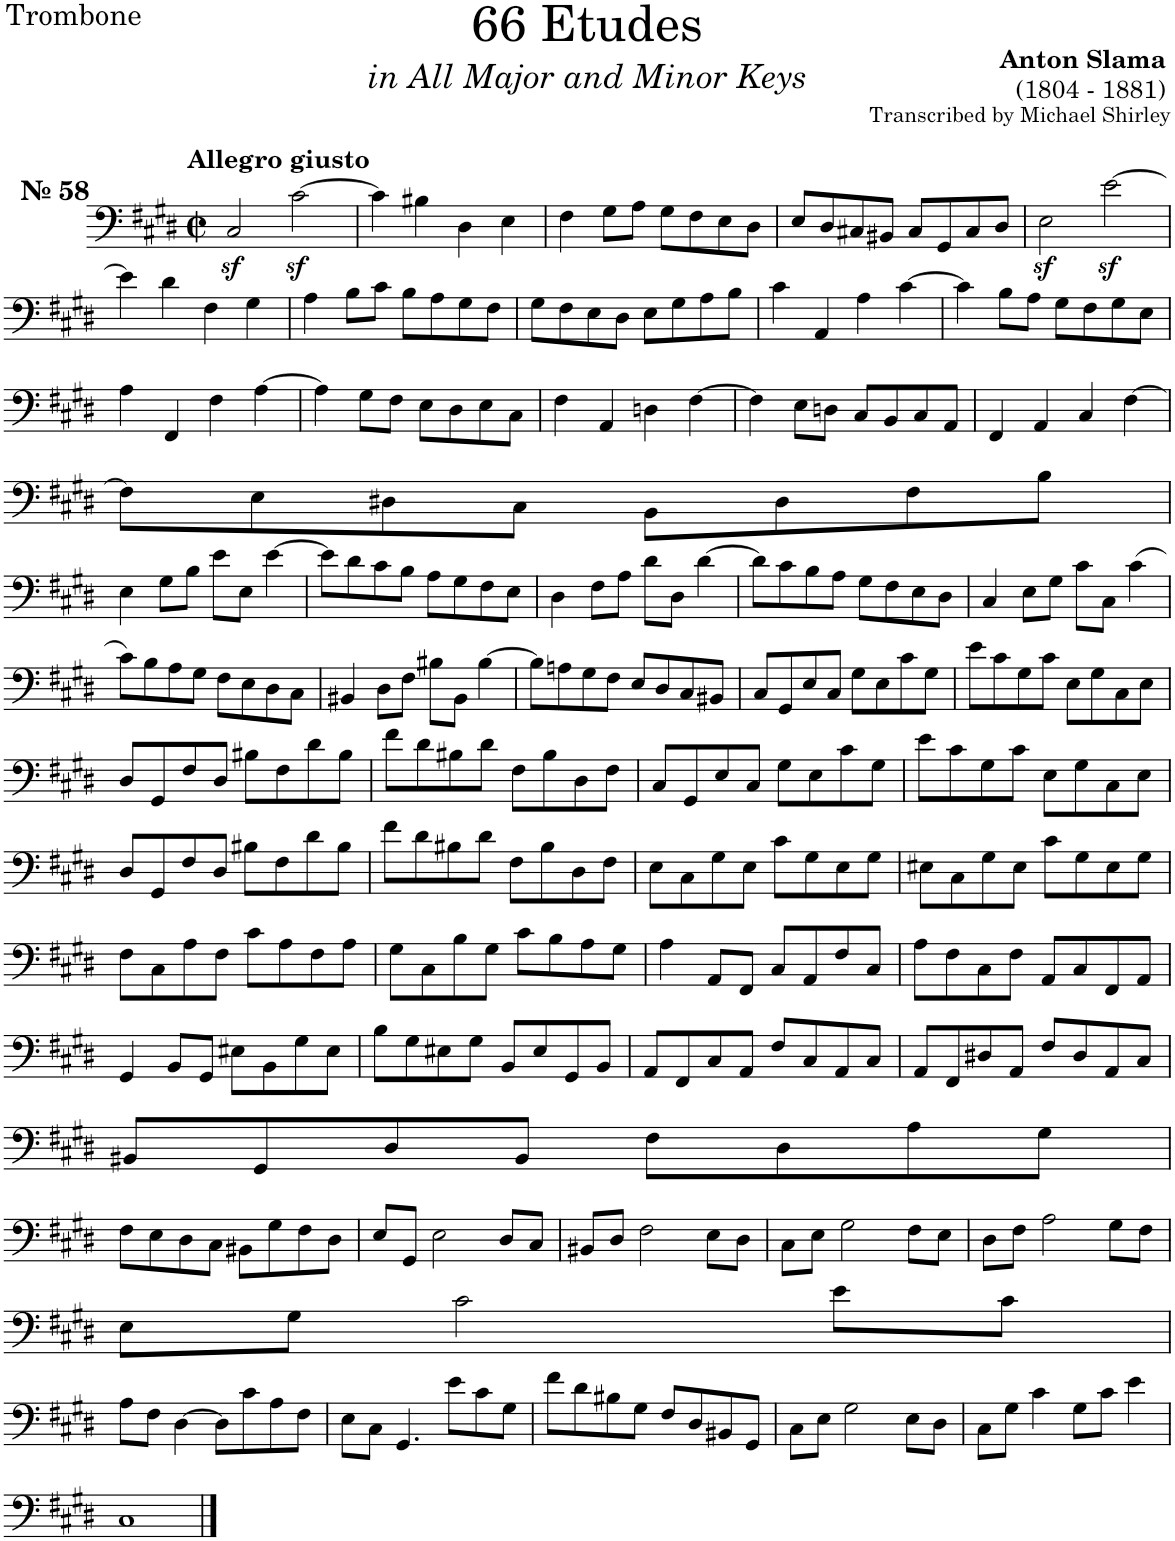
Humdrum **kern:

**kern
*part1
*staff1
*I"Trombone
*I'Tbn.
*clefF4
*k[f#c#g#d#]
*M2/2
*met(c|)
=1
!LO:TX:a:B:t=Allegro giusto
!LO:TX:a:B:t=№ 58
2C#z</
[>2c#z<\
=2
4c#\]
4B#X\
4D#\
4E\
=3
4F#\
8G#\L
8A\J
8G#\L
8F#\
8E\
8D#\J
=4
8E/L
8D#/
8C#X/
8BB#X/J
8C#/L
8GG#/
8C#/
8D#/J
=5
2Ez<\
[2ez<\
!!LO:LB:g=z
=6
4e\]
4d#\
4F#\
4G#\
=7
4A\
8B\L
8c#\J
8B\L
8A\
8G#\
8F#\J
=8
8G#\L
8F#\
8E\
8D#\J
8E\L
8G#\
8A\
8B\J
=9
4c#\
4AA/
4A\
[>4c#\
=10
4c#\]
8B\L
8A\J
8G#\L
8F#\
8G#\
8E\J
!!LO:LB:g=z
=11
4A\
4FF#/
4F#\
[>4A\
=12
4A\]
8G#\L
8F#\J
8E\L
8D#\
8E\
8C#\J
=13
4F#\
4AA/
4Dn\
[>4F#\
=14
4F#\]
8E\L
8Dn\J
8C#/L
8BB/
8C#/
8AA/J
=15
4FF#/
4AA/
4C#/
[>4F#\
!!LO:LB:g=z
=16
8F#\L]
8E\
8D#X\
8C#\J
8BB\L
8D#\
8F#\
8B\J
!!LO:LB:g=z
=17
4E\
8G#\L
8B\J
8e\L
8E\J
[>4e\
=18
8e\L]
8d#\
8c#\
8B\J
8A\L
8G#\
8F#\
8E\J
=19
4D#\
8F#\L
8A\J
8d#\L
8D#\J
[>4d#\
=20
8d#\L]
8c#\
8B\
8A\J
8G#\L
8F#\
8E\
8D#\J
=21
4C#/
8E\L
8G#\J
8c#\L
8C#\J
(>4c#\
!!LO:LB:g=z
=22
8c#\L)
8B\
8A\
8G#\J
8F#\L
8E\
8D#\
8C#\J
=23
4BB#X/
8D#\L
8F#\J
8B#X\L
8BB#\J
[>4B#\
=24
8B#\L]
8An\
8G#\
8F#\J
8E/L
8D#/
8C#/
8BB#X/J
=25
8C#/L
8GG#/
8E/
8C#/J
8G#\L
8E\
8c#\
8G#\J
=26
8e\L
8c#\
8G#\
8c#\J
8E\L
8G#\
8C#\
8E\J
!!LO:LB:g=z
=27
8D#/L
8GG#/
8F#/
8D#/J
8B#X\L
8F#\
8d#\
8B#\J
=28
8f#\L
8d#\
8B#X\
8d#\J
8F#\L
8B#\
8D#\
8F#\J
=29
8C#/L
8GG#/
8E/
8C#/J
8G#\L
8E\
8c#\
8G#\J
=30
8e\L
8c#\
8G#\
8c#\J
8E\L
8G#\
8C#\
8E\J
!!LO:LB:g=z
=31
8D#/L
8GG#/
8F#/
8D#/J
8B#X\L
8F#\
8d#\
8B#\J
=32
8f#\L
8d#\
8B#X\
8d#\J
8F#\L
8B#\
8D#\
8F#\J
=33
8E\L
8C#\
8G#\
8E\J
8c#\L
8G#\
8E\
8G#\J
=34
8E#X\L
8C#\
8G#\
8E#\J
8c#\L
8G#\
8E#\
8G#\J
!!LO:LB:g=z
=35
8F#\L
8C#\
8A\
8F#\J
8c#\L
8A\
8F#\
8A\J
=36
8G#\L
8C#\
8B\
8G#\J
8c#\L
8B\
8A\
8G#\J
=37
4A\
8AA/L
8FF#/J
8C#/L
8AA/
8F#/
8C#/J
=38
8A\L
8F#\
8C#\
8F#\J
8AA/L
8C#/
8FF#/
8AA/J
!!LO:LB:g=z
=39
4GG#/
8BB/L
8GG#/J
8E#X\L
8BB\
8G#\
8E#\J
=40
8B\L
8G#\
8E#X\
8G#\J
8BB/L
8E#/
8GG#/
8BB/J
=41
8AA/L
8FF#/
8C#/
8AA/J
8F#/L
8C#/
8AA/
8C#/J
=42
8AA/L
8FF#/
8D#X/
8AA/J
8F#/L
8D#/
8AA/
8C#/J
!!LO:LB:g=z
=43
8BB#X/L
8GG#/
8D#/
8BB#/J
8F#\L
8D#\
8A\
8G#\J
!!LO:LB:g=z
=44
8F#\L
8E\
8D#\
8C#\J
8BB#X\L
8G#\
8F#\
8D#\J
=45
8E/L
8GG#/J
2E\
8D#/L
8C#/J
=46
8BB#X/L
8D#/J
2F#\
8E\L
8D#\J
=47
8C#\L
8E\J
2G#\
8F#\L
8E\J
=48
8D#\L
8F#\J
2A\
8G#\L
8F#\J
!!LO:LB:g=z
=49
8E\L
8G#\J
2c#\
8e\L
8c#\J
!!LO:LB:g=z
=50
8A\L
8F#\J
[>4D#\
8D#\L]
8c#\
8A\
8F#\J
=51
8E\L
8C#\J
4.GG#/
8e\L
8c#\
8G#\J
=52
8f#\L
8d#\
8B#X\
8G#\J
8F#/L
8D#/
8BB#X/
8GG#/J
=53
8C#\L
8E\J
2G#\
8E\L
8D#\J
=54
8C#\L
8G#\J
4c#\
8G#\L
8c#\J
4e\
!!LO:LB:g=z
=55
1C#
==
*-
